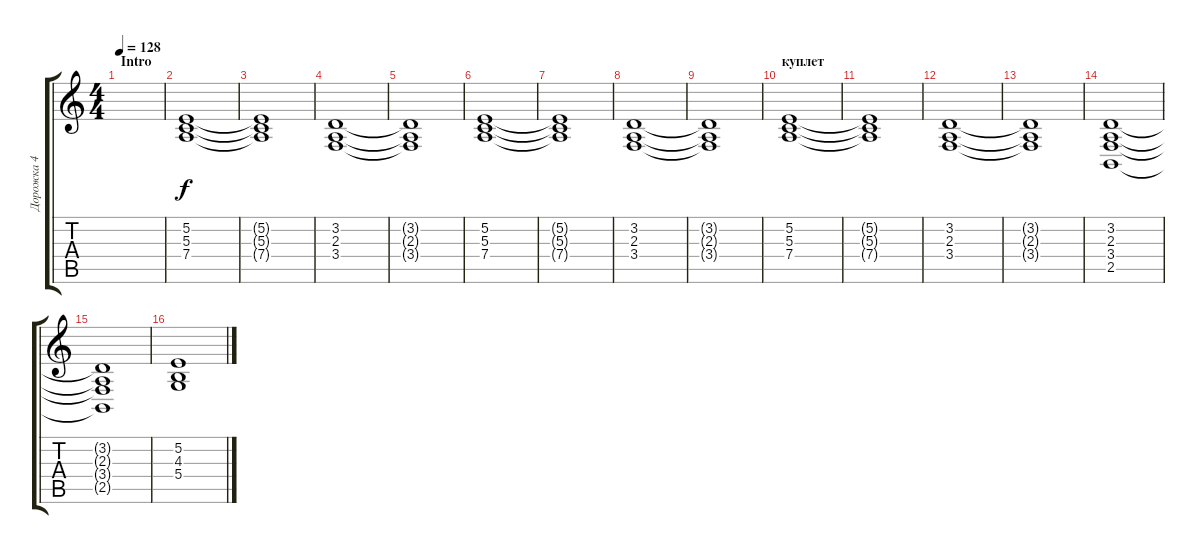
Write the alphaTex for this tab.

\track ("Дорожка 4" "Дорожка 4") {instrument choiraahs}
\staff {score tabs}
\tuning (E4 B3 G3 D3 A2 E2) {hide}
\ts (4 4)
\section ("" "Intro")
\tempo 128
\clef g2
\ks c
|
(5.2 5.3 7.4).1 |
(5.2{t} 5.3{t} 7.4{t}).1 |
(3.2 2.3 3.4).1 |
(3.2{t} 2.3{t} 3.4{t}).1 |
(5.2 5.3 7.4).1 |
(5.2{t} 5.3{t} 7.4{t}).1 |
(3.2 2.3 3.4).1 |
(3.2{t} 2.3{t} 3.4{t}).1 |
\section ("" "куплет")
(5.2 5.3 7.4).1 |
(5.2{t} 5.3{t} 7.4{t}).1 |
(3.2 2.3 3.4).1 |
(3.2{t} 2.3{t} 3.4{t}).1 |
(3.2 2.3 3.4 2.5).1 |
(3.2{t} 2.3{t} 3.4{t} 2.5{t}).1 |
(5.2 4.3 5.4).1
